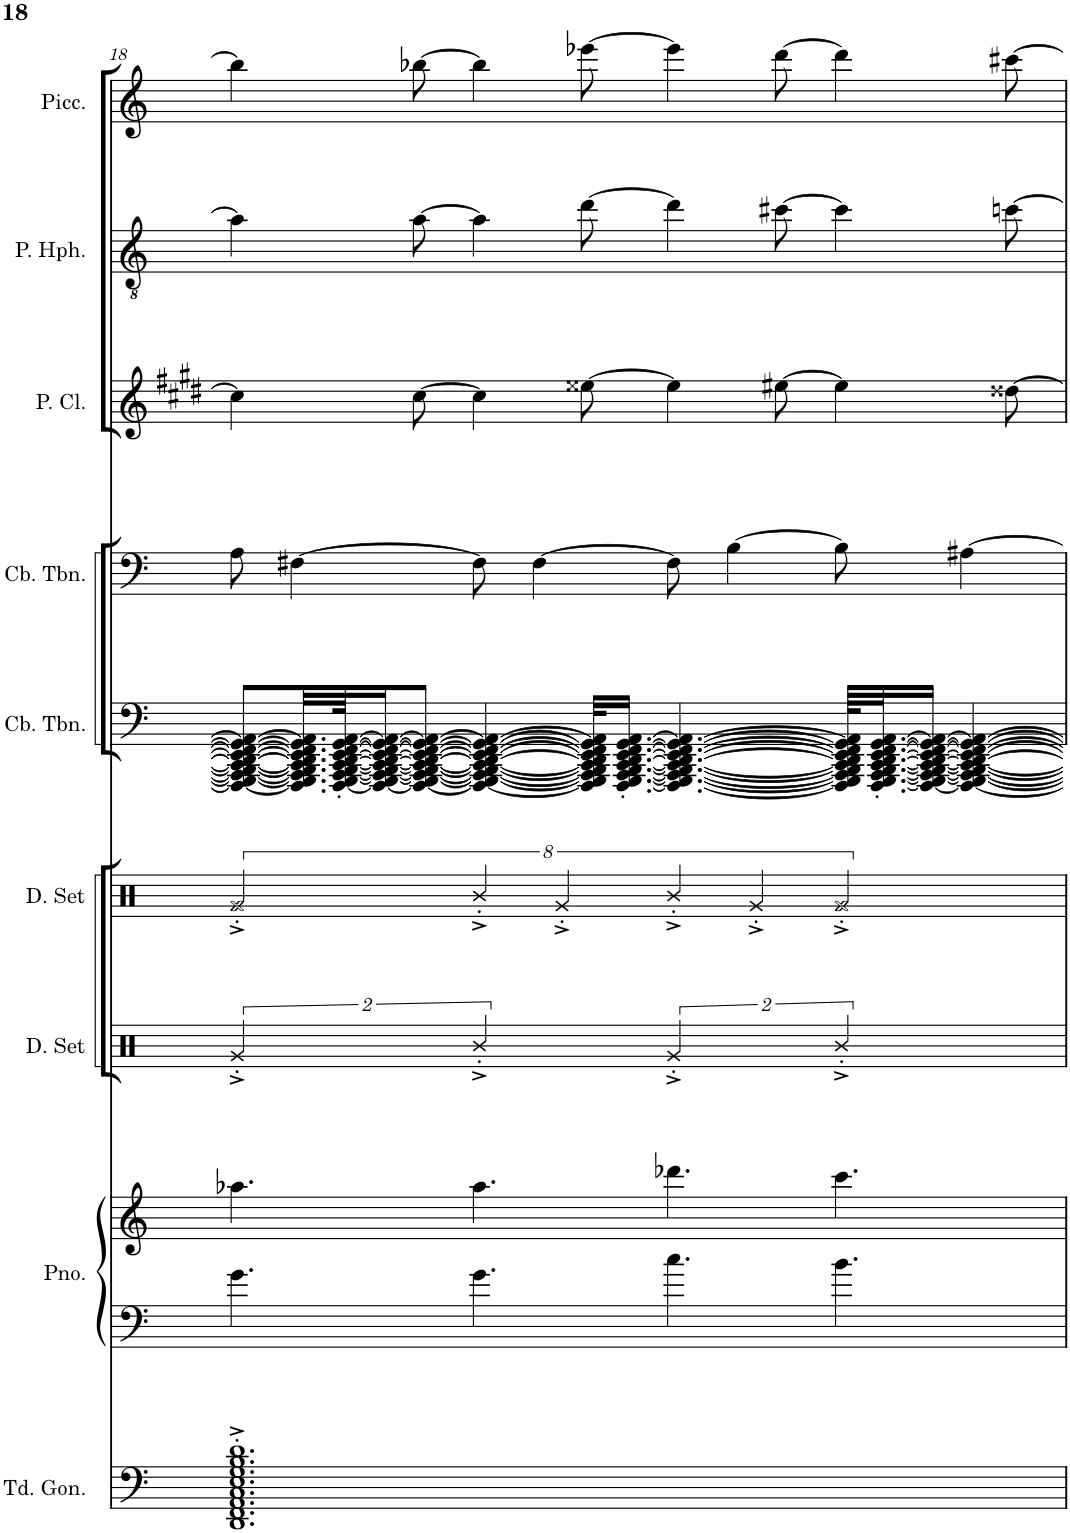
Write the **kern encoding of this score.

**kern	**kern	**kern	**kern	**kern	**kern	**kern	**kern	**kern	**kern
*part9	*part8	*part8	*part7	*part6	*part5	*part4	*part3	*part2	*part1
*staff10	*staff9	*staff8	*staff7	*staff6	*staff5	*staff4	*staff3	*staff2	*staff1
*I"Tuned Gongs	*I"Piano	*	*I"Drumset	*I"Drumset	*I"Contrabass Trombone	*I"Contrabass Trombone	*I"Piccolo Clarinet	*I"Piccolo Heckelphone	*I"Piccolo
*I'Td. Gon.	*I'Pno.	*	*I'D. Set	*I'D. Set	*I'Cb. Tbn.	*I'Cb. Tbn.	*I'P. Cl.	*I'P. Hph.	*I'Picc.
!!LO:PB:g=z
*clefF4	*clefF4	*clefG2	*clefX	*clefX	*clefF4	*clefF4	*clefG2	*clefGv2	*clefG2
*	*	*	*	*	*	*	*Trd-5c-8	*	*Trd-7c-12
*k[]	*k[]	*k[]	*k[]	*k[]	*k[]	*k[]	*k[f#c#g#d#]	*k[]	*k[]
*M12/8	*M12/8	*M12/8	*M12/8	*M12/8	*M12/8	*M12/8	*M12/8	*M12/8	*M12/8
=18	=18	=18	=18	=18	=18	=18	=18	=18	=18
1.DD'^ 1.FF'^ 1.AA'^ 1.C'^ 1.E'^ 1.G'^ 1.B'^ 1.d'^	4.g\	4.aa-X\	8%3Rg'^/	8%3Rg'^/	8FFF/_ 8GGG/_ 8AAA/_ 8BBB/_ 8CC/_ 8DD/_ 8EE/_ 8FF/_ 8GG/_ 8AA/_L	8A\	4cc#\]	4a\]	4bb-\]
.	.	.	.	.	32.FFF/] 32.GGG/] 32.AAA/] 32.BBB/] 32.CC/] 32.DD/] 32.EE/] 32.FF/] 32.GG/] 32.AA/]LL	[4F#X\	.	.	.
.	.	.	.	.	[64FFF/' [64GGG/' [64AAA/' [64BBB/' [64CC/' [64DD/' [64EE/' [64FF/' [64GG/' [64AA/'JK	.	.	.	.
.	.	.	.	.	16FFF/_ 16GGG/_ 16AAA/_ 16BBB/_ 16CC/_ 16DD/_ 16EE/_ 16FF/_ 16GG/_ 16AA/_J	.	.	.	.
.	.	.	.	.	8FFF/_ 8GGG/_ 8AAA/_ 8BBB/_ 8CC/_ 8DD/_ 8EE/_ 8FF/_ 8GG/_ 8AA/_J	.	[8cc#\	[8a\	[8bb-X\
.	4.g\	4.aa-\	8%3R'^/	16%3R'^/	4FFF/_ 4GGG/_ 4AAA/_ 4BBB/_ 4CC/_ 4DD/_ 4EE/_ 4FF/_ 4GG/_ 4AA/_	8F#\]	4cc#\]	4a\]	4bb-\]
.	.	.	.	.	.	[4F#\	.	.	.
.	.	.	.	16%3Rg'^/	.	.	.	.	.
.	.	.	.	.	32FFF/] 32GGG/] 32AAA/] 32BBB/] 32CC/] 32DD/] 32EE/] 32FF/] 32GG/] 32AA/]KLL	.	[8ee##X\	[8dd\	[8eee-X\
.	.	.	.	.	[16.FFF/' [16.GGG/' [16.AAA/' [16.BBB/' [16.CC/' [16.DD/' [16.EE/' [16.FF/' [16.GG/' [16.AA/'JJ	.	.	.	.
.	4.cc\	4.ddd-X\	8%3Rg'^/	16%3R'^/	4.FFF/_ 4.GGG/_ 4.AAA/_ 4.BBB/_ 4.CC/_ 4.DD/_ 4.EE/_ 4.FF/_ 4.GG/_ 4.AA/_	8F#\]	4ee##\]	4dd\]	4eee-\]
.	.	.	.	.	.	[4B\	.	.	.
.	.	.	.	16%3Rg'^/	.	.	.	.	.
.	.	.	.	.	.	.	[8ee#X\	[8cc#X\	[8ddd\
.	4.b\	4.ccc\	8%3R'^/	8%3Rg'^/	64FFF/] 64GGG/] 64AAA/] 64BBB/] 64CC/] 64DD/] 64EE/] 64FF/] 64GG/] 64AA/]KLLL	8B\]	4ee#\]	4cc#\]	4ddd\]
.	.	.	.	.	[32.FFF/' [32.GGG/' [32.AAA/' [32.BBB/' [32.CC/' [32.DD/' [32.EE/' [32.FF/' [32.GG/' [32.AA/'J	.	.	.	.
.	.	.	.	.	16FFF/_ 16GGG/_ 16AAA/_ 16BBB/_ 16CC/_ 16DD/_ 16EE/_ 16FF/_ 16GG/_ 16AA/_JJ	.	.	.	.
.	.	.	.	.	4FFF/_ 4GGG/_ 4AAA/_ 4BBB/_ 4CC/_ 4DD/_ 4EE/_ 4FF/_ 4GG/_ 4AA/_	[4A#X\	.	.	.
.	.	.	.	.	.	.	[8dd##X\	[8ccn\	[8ccc#X\
=	=	=	=	=	=	=	=	=	=
*-	*-	*-	*-	*-	*-	*-	*-	*-	*-
